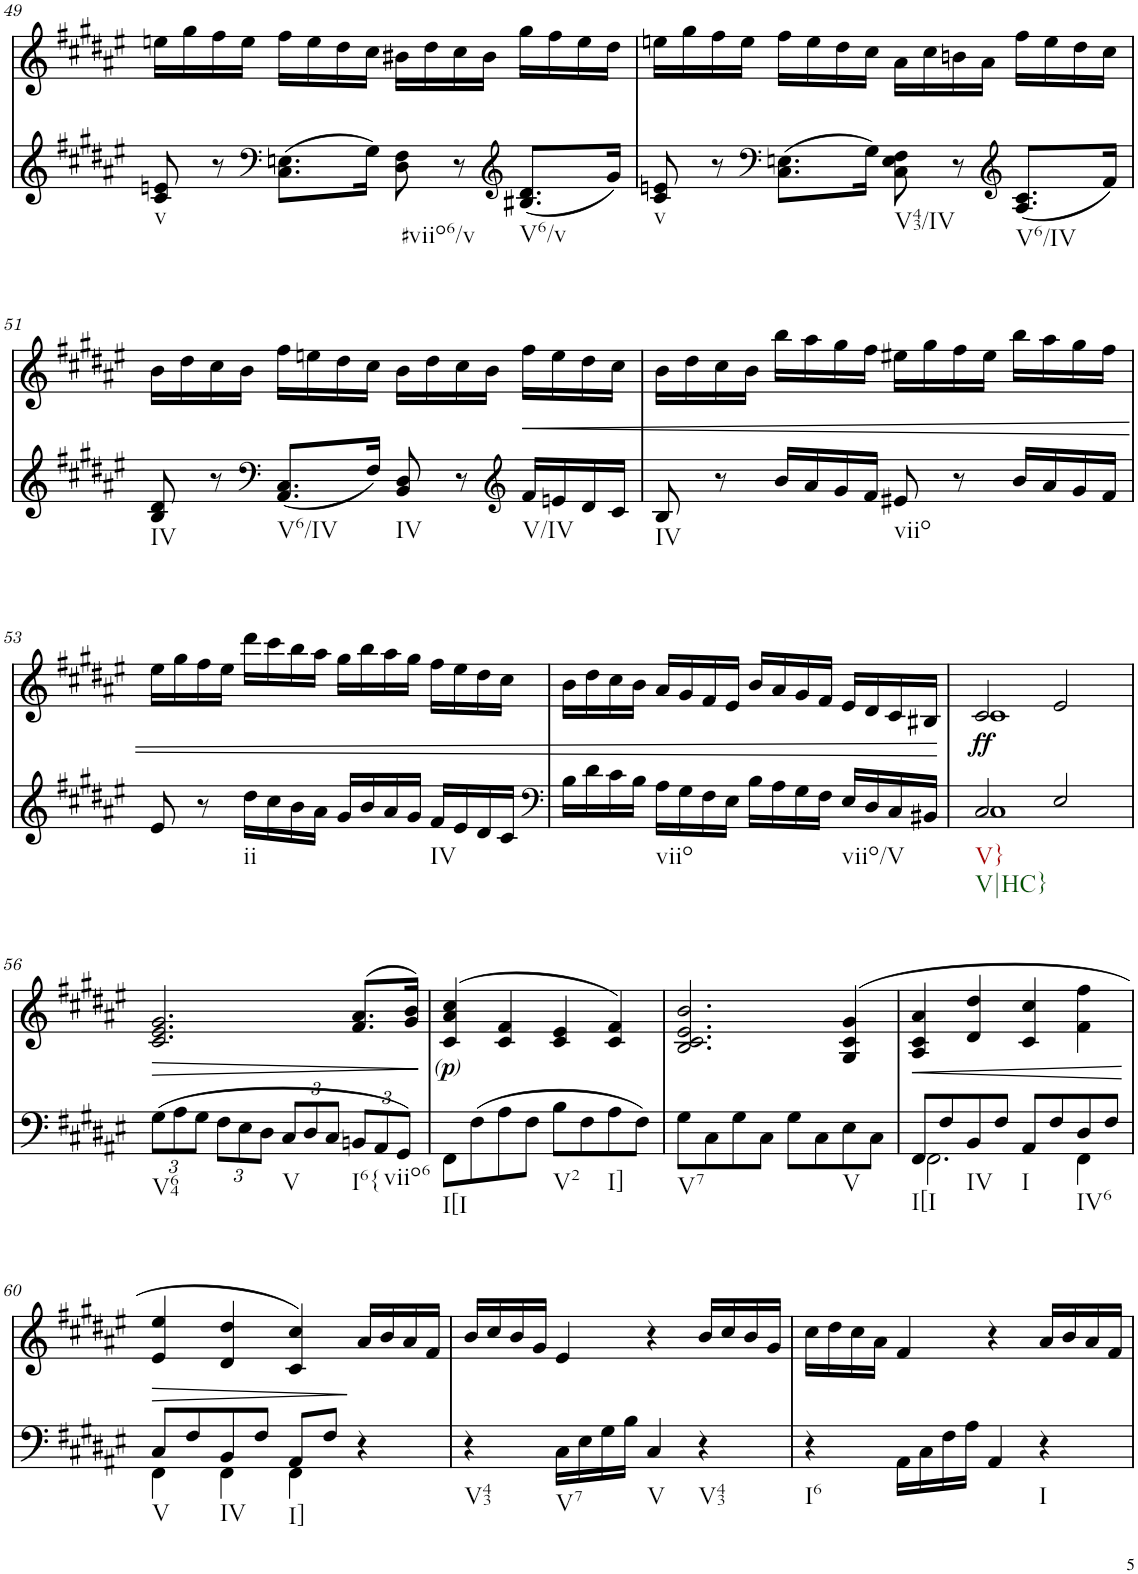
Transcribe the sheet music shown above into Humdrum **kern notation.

**kern	**kern	**text	**dynam
*part2	*part1	*part1	*part1
*staff2	*staff1	*staff1	*staff1
*I"piano	*I"piano	*	*
*I'Pno	*I'Pno	*	*
!!LO:PB:g=z
*clefG2	*clefG2	*	*
*k[f#c#g#d#a#e#]	*k[f#c#g#d#a#e#]	*	*
*F#:	*F#:	*	*
*M4/4	*M4/4	*	*
*met(c)	*met(c)	*	*
=49	=49	=49	=49
!LO:TX:b:t=v	!	!	!
8c#/ 8en/	16een\LL	.	.
.	16gg#\	.	.
8r	16ff#\	.	.
.	16ee\JJ	.	.
*clefF4	*	*	*
(8.C#\ 8.En\L	16ff#\LL	.	.
.	16ee\	.	.
.	16dd#\	.	.
16G#\Jk)	16cc#\JJ	.	.
!LO:TX:b:t=#viio6/v	!	!	!
8D#\ 8F#\	16b#X\LL	.	.
.	16dd#\	.	.
8r	16cc#\	.	.
.	16b#\JJ	.	.
*clefG2	*	*	*
!LO:TX:b:t=V6/v	!	!	!
(8.B#X/ 8.d#/L	16gg#\LL	.	.
.	16ff#\	.	.
.	16ee\	.	.
16g#/Jk)	16dd#\JJ	.	.
=50	=50	=50	=50
!LO:TX:b:t=v	!	!	!
8c#/ 8en/	16een\LL	.	.
.	16gg#\	.	.
8r	16ff#\	.	.
.	16ee\JJ	.	.
*clefF4	*	*	*
(8.C#\ 8.En\L	16ff#\LL	.	.
.	16ee\	.	.
.	16dd#\	.	.
16G#\Jk)	16cc#\JJ	.	.
!LO:TX:b:t=V43/IV	!	!	!
8C#\ 8E\ 8F#\	16a#\LL	.	.
.	16cc#\	.	.
8r	16bn\	.	.
.	16a#\JJ	.	.
*clefG2	*	*	*
!LO:TX:b:t=V6/IV	!	!	!
(8.A#/ 8.c#/L	16ff#\LL	.	.
.	16ee\	.	.
.	16dd#\	.	.
16f#/Jk)	16cc#\JJ	.	.
!!LO:LB:g=z
=51	=51	=51	=51
!LO:TX:b:t=IV	!	!	!
8B/ 8d#/	16b\LL	.	.
.	16dd#\	.	.
8r	16cc#\	.	.
.	16b\JJ	.	.
*clefF4	*	*	*
!LO:TX:b:t=V6/IV	!	!	!
(8.AA#/ 8.C#/L	16ff#\LL	.	.
.	16een\	.	.
.	16dd#\	.	.
16F#/Jk)	16cc#\JJ	.	.
!LO:TX:b:t=IV	!	!	!
8BB/ 8D#/	16b\LL	.	.
.	16dd#\	.	.
8r	16cc#\	.	.
.	16b\JJ	.	.
*clefG2	*	*	*
!LO:TX:b:t=V/IV	!	!	!
!	!	!	!LO:HP:b
16f#/LL	16ff#\LL	.	<
16en/	16ee\	.	.
16d#/	16dd#\	.	.
16c#/JJ	16cc#\JJ	.	.
=52	=52	=52	=52
!LO:TX:b:t=IV	!	!	!
8B/	16b\LL	.	.
.	16dd#\	.	.
8r	16cc#\	.	.
.	16b\JJ	.	.
16b/LL	16bb\LL	.	.
16a#/	16aa#\	.	.
16g#/	16gg#\	.	.
16f#/JJ	16ff#\JJ	.	.
!LO:TX:b:t=viio	!	!	!
8e#X/	16ee#X\LL	.	.
.	16gg#\	.	.
8r	16ff#\	.	.
.	16ee#\JJ	.	.
16b/LL	16bb\LL	.	.
16a#/	16aa#\	.	.
16g#/	16gg#\	.	.
16f#/JJ	16ff#\JJ	.	.
!!LO:LB:g=z
=53	=53	=53	=53
8e#/	16ee#\LL	.	.
.	16gg#\	.	.
8r	16ff#\	.	.
.	16ee#\JJ	.	.
!LO:TX:b:t=ii	!	!	!
16dd#\LL	16ddd#\LL	.	.
16cc#\	16ccc#\	.	.
16b\	16bb\	.	.
16a#\JJ	16aa#\JJ	.	.
16g#/LL	16gg#\LL	.	.
16b/	16bb\	.	.
16a#/	16aa#\	.	.
16g#/JJ	16gg#\JJ	.	.
!LO:TX:b:t=IV	!	!	!
16f#/LL	16ff#\LL	.	.
16e#/	16ee#\	.	.
16d#/	16dd#\	.	.
16c#/JJ	16cc#\JJ	.	.
=54	=54	=54	=54
*clefF4	*	*	*
16B\LL	16b\LL	.	.
16d#\	16dd#\	.	.
16c#\	16cc#\	.	.
16B\JJ	16b\JJ	.	.
!LO:TX:b:t=viio	!	!	!
16A#\LL	16a#/LL	.	.
16G#\	16g#/	.	.
16F#\	16f#/	.	.
16E#\JJ	16e#/JJ	.	.
16B\LL	16b/LL	.	.
16A#\	16a#/	.	.
16G#\	16g#/	.	.
16F#\JJ	16f#/JJ	.	.
!LO:TX:b:t=viio/V	!	!	!
16E#/LL	16e#/LL	.	.
16D#/	16d#/	.	.
16C#/	16c#/	.	.
16BB#X/JJ	16B#X/JJ	.	.
.	.	.	[
=55	=55	=55	=55
*^	*^	*	*
!LO:TX:b:t=V}	!	!	!	!	!
!LO:TX:b:t=V|HC}	!	!	!	!	!
!	!	!	!	!LO:LY:b	!
2C#/	1C#	2c#/	1c#	.	.
2E#/	.	2e#/	.	.	.
*v	*v	*	*	*	*
*	*v	*v	*	*
!!LO:LB:g=z
=56	=56	=56	=56
*Xbrackettup	*	*	*
!LO:TX:b:t=V64	!	!	!
!	!	!	!LO:HP:b
(12G#\L	2.c#/ 2.e#/ 2.g#/	.	>
12A#\	.	.	.
12G#\J	.	.	.
12F#\L	.	.	.
12E#\	.	.	.
12D#\J	.	.	.
!LO:TX:b:t=V	!	!	!
12C#/L	.	.	.
12D#/	.	.	.
12C#/J	.	.	.
!LO:TX:b:t=I6{	!	!	!
12BBn/L	(>8.f#/ 8.a#/L	.	.
12AA#/	.	.	.
!LO:TX:b:t=viio6	!	!	!
12GG#/J)	.	.	.
.	16g#/ 16b/Jk)	.	.
.	.	.	]
=57	=57	=57	=57
!LO:TX:b:t=I[I	!	!	!
!	!	!	!LO:DY:b
!	!	!	!LO:DY:n=1:b
!	!	!	!LO:DY:n=2:b
8FF#\L	(>4c#/ 4a#/ 4cc#/	.	other-dynamics p other-dynamics
(8F#\	.	.	.
8A#\	4c#/ 4f#/	.	.
8F#\J	.	.	.
!LO:TX:b:t=V2	!	!	!
8B\L	4c#/ 4e#/	.	.
8F#\	.	.	.
!LO:TX:b:t=I]	!	!	!
8A#\	4c#/ 4f#/)	.	.
8F#\J)	.	.	.
=58	=58	=58	=58
!LO:TX:b:t=V7	!	!	!
8G#\L	2.B/ 2.c#/ 2.e#/ 2.b/	.	.
8C#\	.	.	.
8G#\	.	.	.
8C#\J	.	.	.
8G#\L	.	.	.
8C#\	.	.	.
!LO:TX:b:t=V	!	!	!
8E#\	(4G#/ 4c#/ 4g#/	.	.
8C#\J	.	.	.
=59	=59	=59	=59
*^	*	*	*
!LO:TX:b:t=I[I	!	!	!	!
!	!	!	!	!LO:HP:b
8FF#/L	2.FF#\	4A#/ 4c#/ 4a#/	.	<
8F#/	.	.	.	.
!LO:TX:b:t=IV	!	!	!	!
8BB/	.	4d#/ 4dd#/	.	.
8F#/J	.	.	.	.
!LO:TX:b:t=I	!	!	!	!
8AA#/L	.	4c#/ 4cc#/	.	.
8F#/	.	.	.	.
!LO:TX:b:t=IV6	!	!	!	!
8D#/	4FF#\	4f#\ 4ff#\	.	.
8F#/J	.	.	.	.
*v	*v	*	*	*
.	.	.	[
!!LO:LB:g=z
=60	=60	=60	=60
*^	*	*	*
!LO:TX:b:t=V	!	!	!	!
!	!	!	!	!LO:HP:b
8C#/L	4FF#\	4e#/ 4ee#/	.	>
8F#/	.	.	.	.
!LO:TX:b:t=IV	!	!	!	!
8BB/	4FF#\	4d#/ 4dd#/	.	.
8F#/J	.	.	.	.
!LO:TX:b:t=I]	!	!	!	!
8AA#/L	4FF#\	4c#/ 4cc#/)	.	.
8F#/J	.	.	.	.
4r	4ryy	16a#/LL	.	]
.	.	16b/	.	.
.	.	16a#/	.	.
.	.	16f#/JJ	.	.
*v	*v	*	*	*
=61	=61	=61	=61
!LO:TX:b:t=V43	!	!	!
4r	16b/LL	.	.
.	16cc#/	.	.
.	16b/	.	.
.	16g#/JJ	.	.
!LO:TX:b:t=V7	!	!	!
16C#\LL	4e#/	.	.
16E#\	.	.	.
16G#\	.	.	.
16B\JJ	.	.	.
!LO:TX:b:t=V	!	!	!
4C#/	4r	.	.
!LO:TX:b:t=V43	!	!	!
4r	16b/LL	.	.
.	16cc#/	.	.
.	16b/	.	.
.	16g#/JJ	.	.
=62	=62	=62	=62
!LO:TX:b:t=I6	!	!	!
4r	16cc#\LL	.	.
.	16dd#\	.	.
.	16cc#\	.	.
.	16a#\JJ	.	.
16AA#\LL	4f#/	.	.
16C#\	.	.	.
16F#\	.	.	.
16A#\JJ	.	.	.
4AA#/	4r	.	.
!LO:TX:b:t=I	!	!	!
4r	16a#/LL	.	.
.	16b/	.	.
.	16a#/	.	.
.	16f#/JJ	.	.
=	=	=	=
*-	*-	*-	*-
